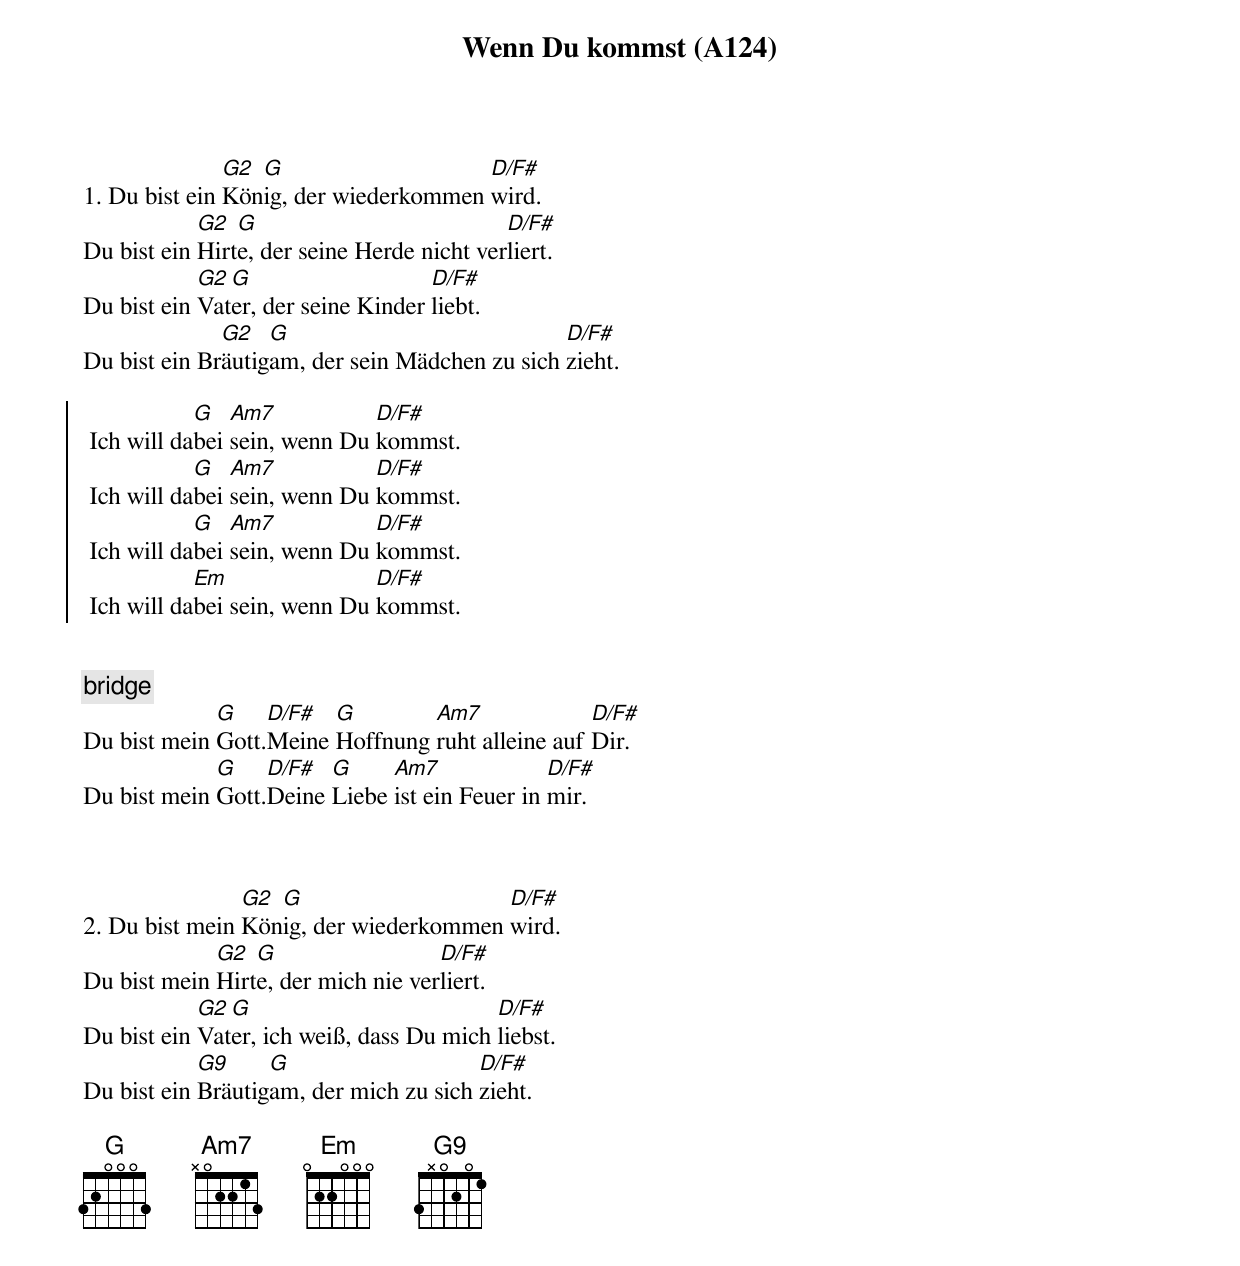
{title: Wenn Du kommst (A124)}
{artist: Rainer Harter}


1. Du bist ein [G2]Kön[G]ig, der wiederkommen [D/F#]wird.
Du bist ein [G2]Hirt[G]e, der seine Herde nicht ver[D/F#]liert.
Du bist ein [G2]Vat[G]er, der seine Kinder [D/F#]liebt.
Du bist ein Br[G2]äutig[G]am, der sein Mädchen zu sich [D/F#]zieht.

{soc}
 Ich will da[G]bei [Am7]sein, wenn Du [D/F#]kommst.
 Ich will da[G]bei [Am7]sein, wenn Du [D/F#]kommst.
 Ich will da[G]bei [Am7]sein, wenn Du [D/F#]kommst.
 Ich will da[Em]bei sein, wenn Du [D/F#]kommst.
 {eoc}


{comment: bridge}
Du bist mein [G]Gott.[D/F#]Meine [G]Hoffnung [Am7]ruht alleine auf [D/F#]Dir.
Du bist mein [G]Gott.[D/F#]Deine [G]Liebe [Am7]ist ein Feuer in [D/F#]mir.



2. Du bist mein [G2]Kön[G]ig, der wiederkommen [D/F#]wird.
Du bist mein [G2]Hirt[G]e, der mich nie ver[D/F#]liert.
Du bist ein [G2]Vat[G]er, ich weiß, dass Du mich [D/F#]liebst.
Du bist ein [G9]Bräutig[G]am, der mich zu sich [D/F#]zieht.

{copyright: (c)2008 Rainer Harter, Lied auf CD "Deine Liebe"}
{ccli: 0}
